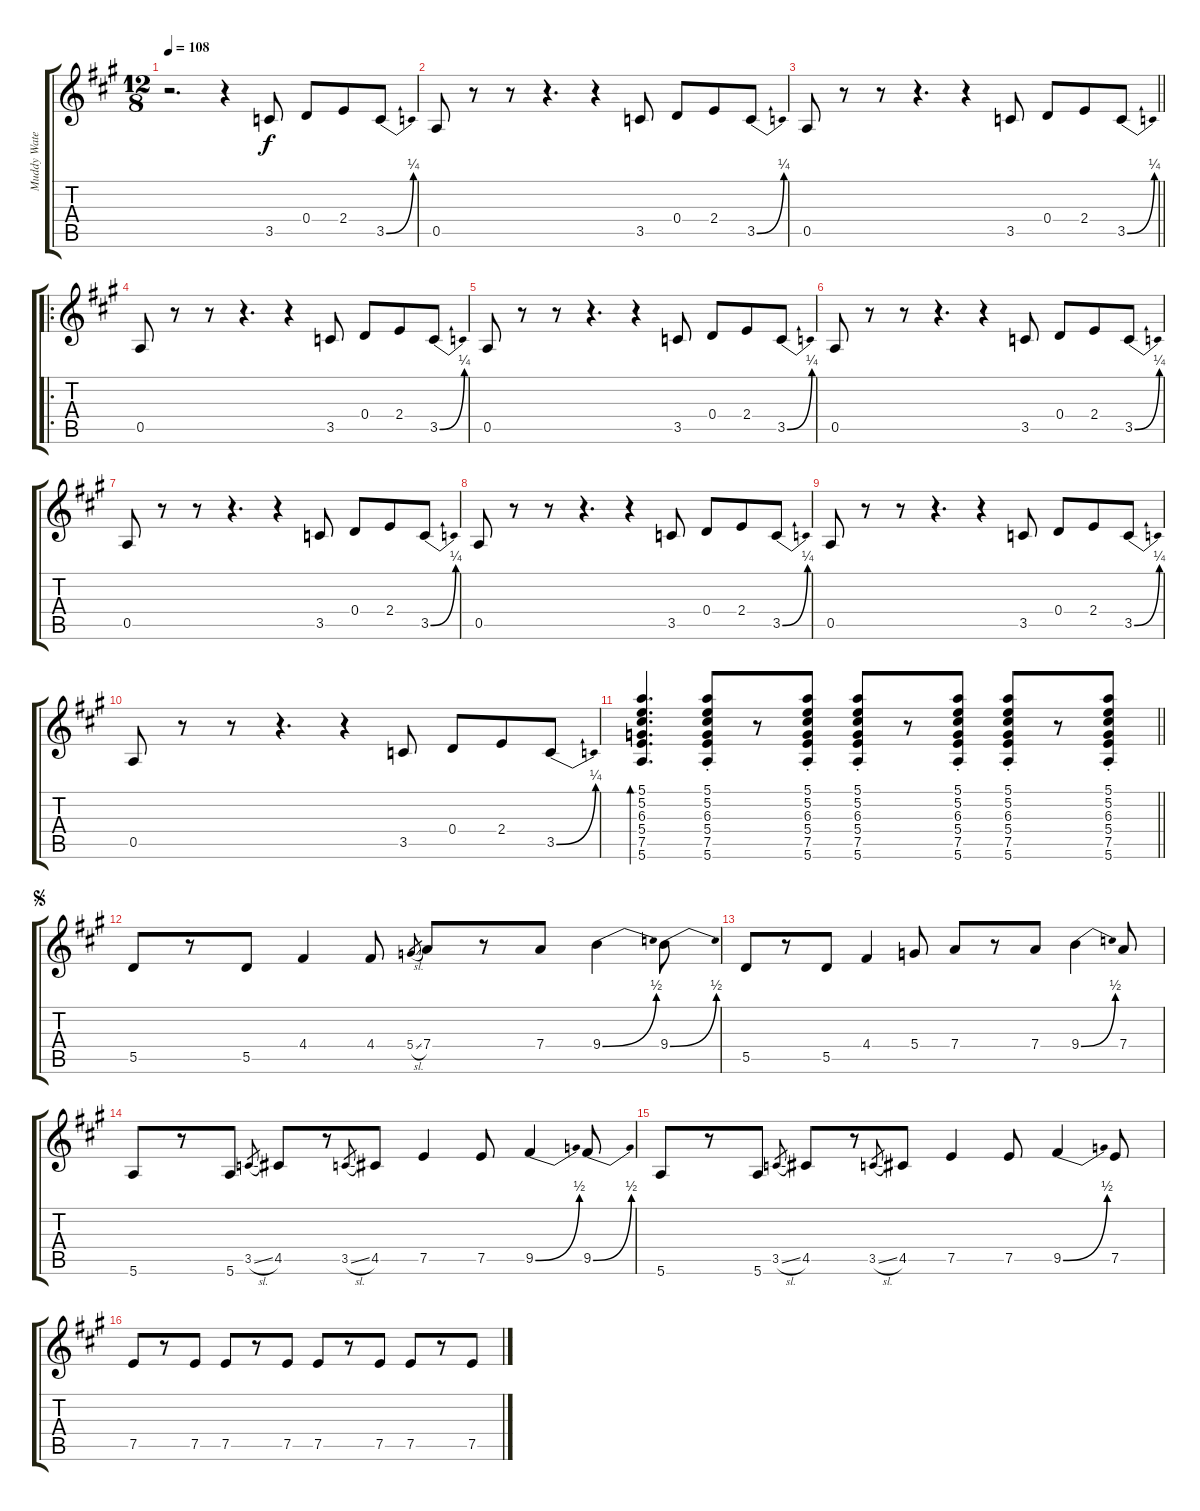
\track ("Muddy Waters - Electric Guitar " "Muddy Wate") {instrument electricguitarclean}
\staff {score tabs}
\tuning (E4 B3 G3 D3 A2 E2) {hide}
\ts (12 8)
\tempo 108
\clef g2
\ks a
r.2{d dy f instrument electricguitarclean} r.4 3.5.8 0.4.8 2.4.8 3.5{be (bend 0 0 60 1)}.8 |
0.5.8 r.8 r.8 r.4{d} r.4 3.5.8 0.4.8 2.4.8 3.5{be (bend 0 0 60 1)}.8 |
\barLineRight lightlight
0.5.8 r.8 r.8 r.4{d} r.4 3.5.8 0.4.8 2.4.8 3.5{be (bend 0 0 60 1)}.8 |
\ro
0.5.8 r.8 r.8 r.4{d} r.4 3.5.8 0.4.8 2.4.8 3.5{be (bend 0 0 60 1)}.8 |
0.5.8 r.8 r.8 r.4{d} r.4 3.5.8 0.4.8 2.4.8 3.5{be (bend 0 0 60 1)}.8 |
0.5.8 r.8 r.8 r.4{d} r.4 3.5.8 0.4.8 2.4.8 3.5{be (bend 0 0 60 1)}.8 |
0.5.8 r.8 r.8 r.4{d} r.4 3.5.8 0.4.8 2.4.8 3.5{be (bend 0 0 60 1)}.8 |
0.5.8 r.8 r.8 r.4{d} r.4 3.5.8 0.4.8 2.4.8 3.5{be (bend 0 0 60 1)}.8 |
0.5.8 r.8 r.8 r.4{d} r.4 3.5.8 0.4.8 2.4.8 3.5{be (bend 0 0 60 1)}.8 |
0.5.8 r.8 r.8 r.4{d} r.4 3.5.8 0.4.8 2.4.8 3.5{be (bend 0 0 60 1)}.8 |
\barLineRight lightlight
(5.1 5.2 6.3 5.4 7.5 5.6).4{d bd 30} (5.1{st} 5.2{st} 6.3{st} 5.4{st} 7.5{st} 5.6{st}).8 r.8 (5.1{st} 5.2{st} 6.3{st} 5.4{st} 7.5{st} 5.6{st}).8 (5.1{st} 5.2{st} 6.3{st} 5.4{st} 7.5{st} 5.6{st}).8 r.8 (5.1{st} 5.2{st} 6.3{st} 5.4{st} 7.5{st} 5.6{st}).8 (5.1{st} 5.2{st} 6.3{st} 5.4{st} 7.5{st} 5.6{st}).8 r.8 (5.1{st} 5.2{st} 6.3{st} 5.4{st} 7.5{st} 5.6{st}).8 |
\jump segno
5.5.8 r.8 5.5.8 4.4.4 4.4.8 5.4{sl}.8{gr} 7.4.8 r.8 7.4.8 9.4{be (bend 0 0 60 2)}.4 9.4{be (bend 0 0 60 2)}.8 |
5.5.8 r.8 5.5.8 4.4.4 5.4.8 7.4.8 r.8 7.4.8 9.4{be (bend 0 0 60 2)}.4 7.4.8 |
5.6.8 r.8 5.6.8 3.5{sl}.8{gr} 4.5.8 r.8 3.5{sl}.8{gr} 4.5.8 7.5.4 7.5.8 9.5{be (bend 0 0 60 2)}.4 9.5{be (bend 0 0 60 2)}.8 |
5.6.8 r.8 5.6.8 3.5{sl}.8{gr} 4.5.8 r.8 3.5{sl}.8{gr} 4.5.8 7.5.4 7.5.8 9.5{be (bend 0 0 60 2)}.4 7.5.8 |
7.5.8 r.8 7.5.8 7.5.8 r.8 7.5.8 7.5.8 r.8 7.5.8 7.5.8 r.8 7.5.8
